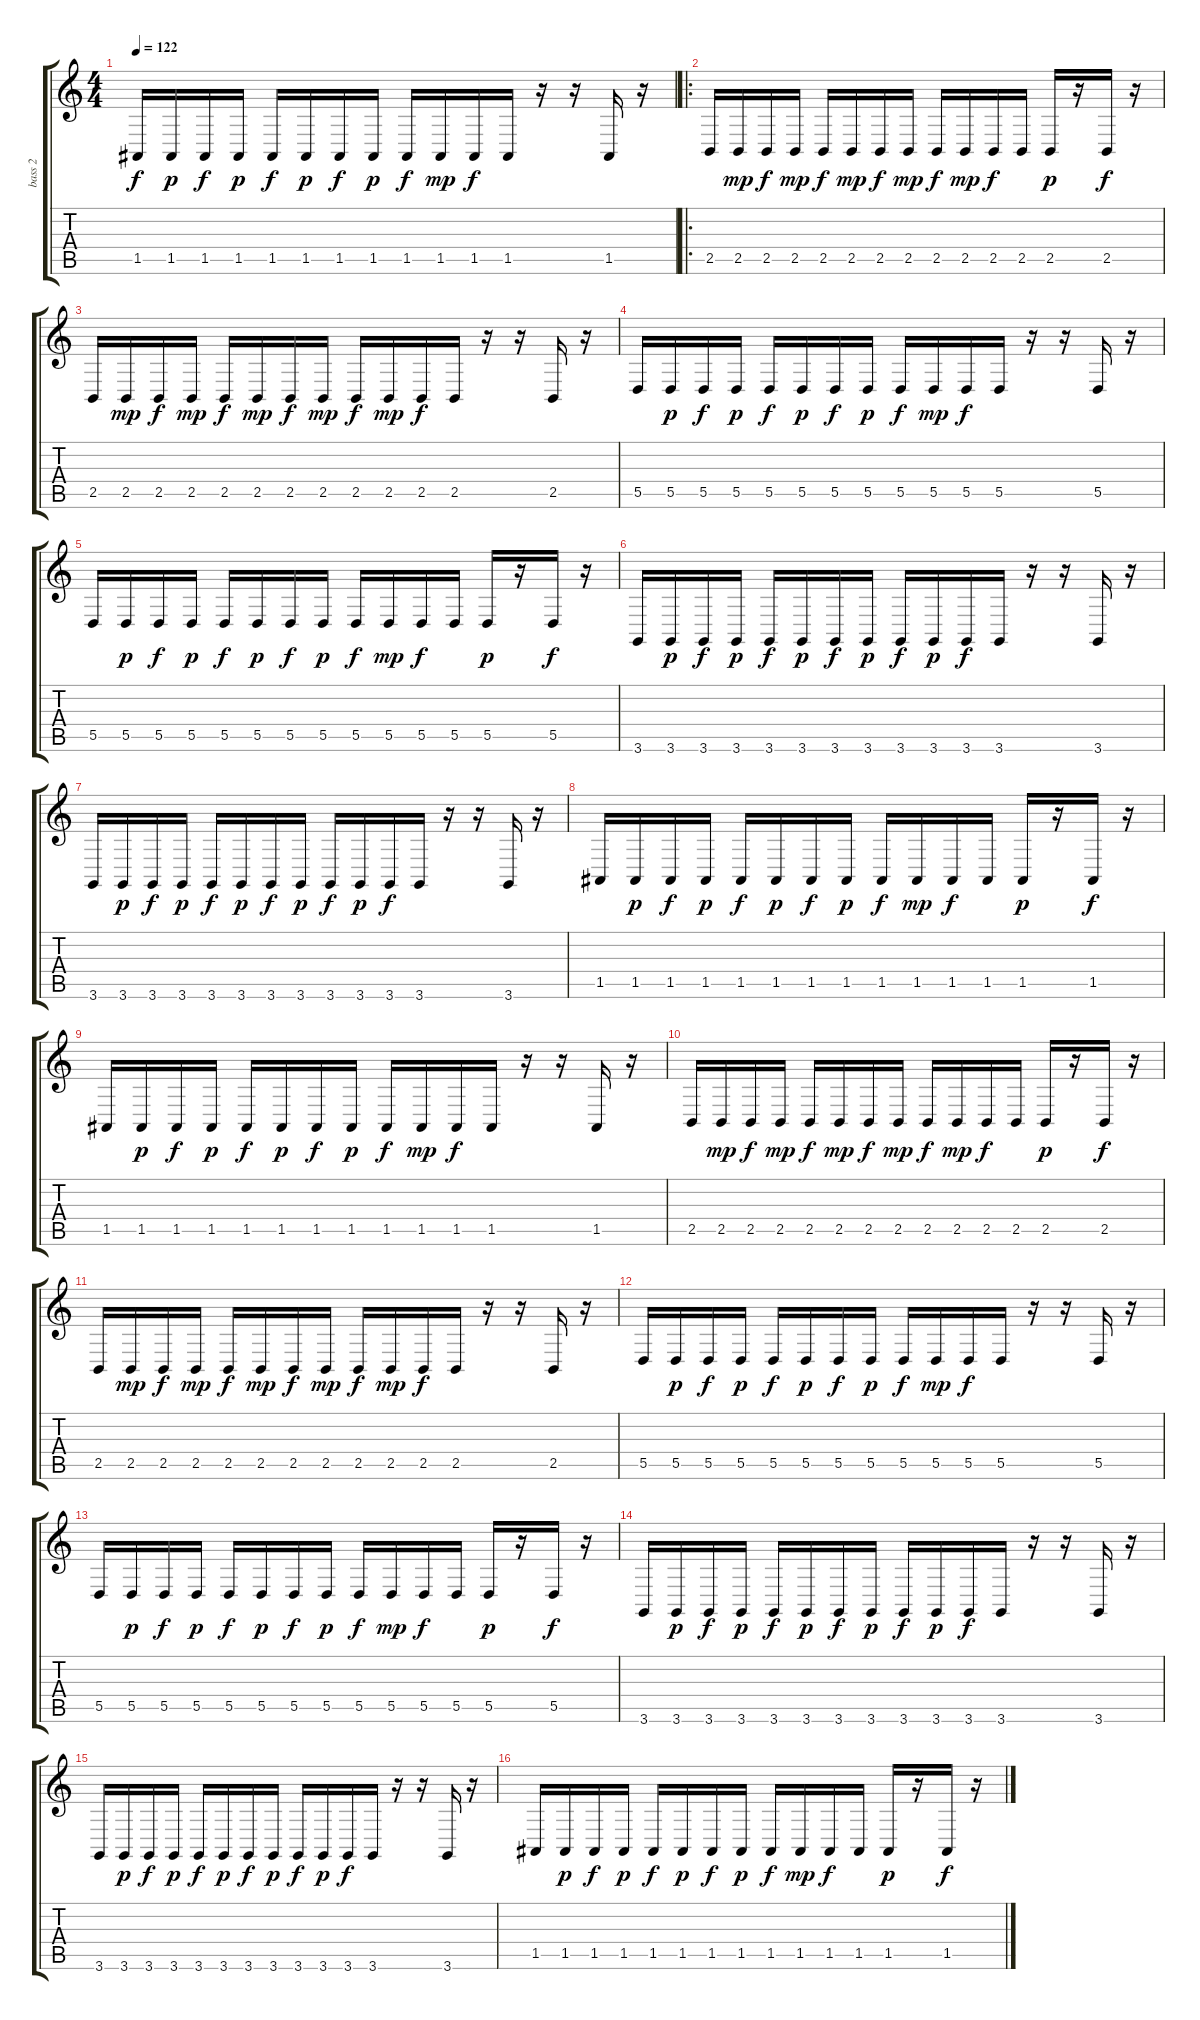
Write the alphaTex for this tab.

\track ("bass 2" "bass 2") {instrument marimba}
\staff {score tabs}
\tuning (E4 B3 G3 D3 A2 E2) {hide}
\ts (4 4)
\tempo 122
\clef g2
\ks c
1.5.16{dy f} 1.5.16{dy p} 1.5.16{dy f} 1.5.16{dy p} 1.5.16{dy f} 1.5.16{dy p} 1.5.16{dy f} 1.5.16{dy p} 1.5.16{dy f} 1.5.16{dy mp} 1.5.16{dy f} 1.5.16 r.16 r.16 1.5.16 r.16 |
\ro
2.5.16 2.5.16{dy mp} 2.5.16{dy f} 2.5.16{dy mp} 2.5.16{dy f} 2.5.16{dy mp} 2.5.16{dy f} 2.5.16{dy mp} 2.5.16{dy f} 2.5.16{dy mp} 2.5.16{dy f} 2.5.16 2.5.16{dy p} r.16 2.5.16{dy f} r.16 |
2.5.16 2.5.16{dy mp} 2.5.16{dy f} 2.5.16{dy mp} 2.5.16{dy f} 2.5.16{dy mp} 2.5.16{dy f} 2.5.16{dy mp} 2.5.16{dy f} 2.5.16{dy mp} 2.5.16{dy f} 2.5.16 r.16 r.16 2.5.16 r.16 |
5.5.16 5.5.16{dy p} 5.5.16{dy f} 5.5.16{dy p} 5.5.16{dy f} 5.5.16{dy p} 5.5.16{dy f} 5.5.16{dy p} 5.5.16{dy f} 5.5.16{dy mp} 5.5.16{dy f} 5.5.16 r.16 r.16 5.5.16 r.16 |
5.5.16 5.5.16{dy p} 5.5.16{dy f} 5.5.16{dy p} 5.5.16{dy f} 5.5.16{dy p} 5.5.16{dy f} 5.5.16{dy p} 5.5.16{dy f} 5.5.16{dy mp} 5.5.16{dy f} 5.5.16 5.5.16{dy p} r.16 5.5.16{dy f} r.16 |
3.6.16 3.6.16{dy p} 3.6.16{dy f} 3.6.16{dy p} 3.6.16{dy f} 3.6.16{dy p} 3.6.16{dy f} 3.6.16{dy p} 3.6.16{dy f} 3.6.16{dy p} 3.6.16{dy f} 3.6.16 r.16 r.16 3.6.16 r.16 |
3.6.16 3.6.16{dy p} 3.6.16{dy f} 3.6.16{dy p} 3.6.16{dy f} 3.6.16{dy p} 3.6.16{dy f} 3.6.16{dy p} 3.6.16{dy f} 3.6.16{dy p} 3.6.16{dy f} 3.6.16 r.16 r.16 3.6.16 r.16 |
1.5.16 1.5.16{dy p} 1.5.16{dy f} 1.5.16{dy p} 1.5.16{dy f} 1.5.16{dy p} 1.5.16{dy f} 1.5.16{dy p} 1.5.16{dy f} 1.5.16{dy mp} 1.5.16{dy f} 1.5.16 1.5.16{dy p} r.16 1.5.16{dy f} r.16 |
1.5.16 1.5.16{dy p} 1.5.16{dy f} 1.5.16{dy p} 1.5.16{dy f} 1.5.16{dy p} 1.5.16{dy f} 1.5.16{dy p} 1.5.16{dy f} 1.5.16{dy mp} 1.5.16{dy f} 1.5.16 r.16 r.16 1.5.16 r.16 |
2.5.16 2.5.16{dy mp} 2.5.16{dy f} 2.5.16{dy mp} 2.5.16{dy f} 2.5.16{dy mp} 2.5.16{dy f} 2.5.16{dy mp} 2.5.16{dy f} 2.5.16{dy mp} 2.5.16{dy f} 2.5.16 2.5.16{dy p} r.16 2.5.16{dy f} r.16 |
2.5.16 2.5.16{dy mp} 2.5.16{dy f} 2.5.16{dy mp} 2.5.16{dy f} 2.5.16{dy mp} 2.5.16{dy f} 2.5.16{dy mp} 2.5.16{dy f} 2.5.16{dy mp} 2.5.16{dy f} 2.5.16 r.16 r.16 2.5.16 r.16 |
5.5.16 5.5.16{dy p} 5.5.16{dy f} 5.5.16{dy p} 5.5.16{dy f} 5.5.16{dy p} 5.5.16{dy f} 5.5.16{dy p} 5.5.16{dy f} 5.5.16{dy mp} 5.5.16{dy f} 5.5.16 r.16 r.16 5.5.16 r.16 |
5.5.16 5.5.16{dy p} 5.5.16{dy f} 5.5.16{dy p} 5.5.16{dy f} 5.5.16{dy p} 5.5.16{dy f} 5.5.16{dy p} 5.5.16{dy f} 5.5.16{dy mp} 5.5.16{dy f} 5.5.16 5.5.16{dy p} r.16 5.5.16{dy f} r.16 |
3.6.16 3.6.16{dy p} 3.6.16{dy f} 3.6.16{dy p} 3.6.16{dy f} 3.6.16{dy p} 3.6.16{dy f} 3.6.16{dy p} 3.6.16{dy f} 3.6.16{dy p} 3.6.16{dy f} 3.6.16 r.16 r.16 3.6.16 r.16 |
3.6.16 3.6.16{dy p} 3.6.16{dy f} 3.6.16{dy p} 3.6.16{dy f} 3.6.16{dy p} 3.6.16{dy f} 3.6.16{dy p} 3.6.16{dy f} 3.6.16{dy p} 3.6.16{dy f} 3.6.16 r.16 r.16 3.6.16 r.16 |
1.5.16 1.5.16{dy p} 1.5.16{dy f} 1.5.16{dy p} 1.5.16{dy f} 1.5.16{dy p} 1.5.16{dy f} 1.5.16{dy p} 1.5.16{dy f} 1.5.16{dy mp} 1.5.16{dy f} 1.5.16 1.5.16{dy p} r.16 1.5.16{dy f} r.16
